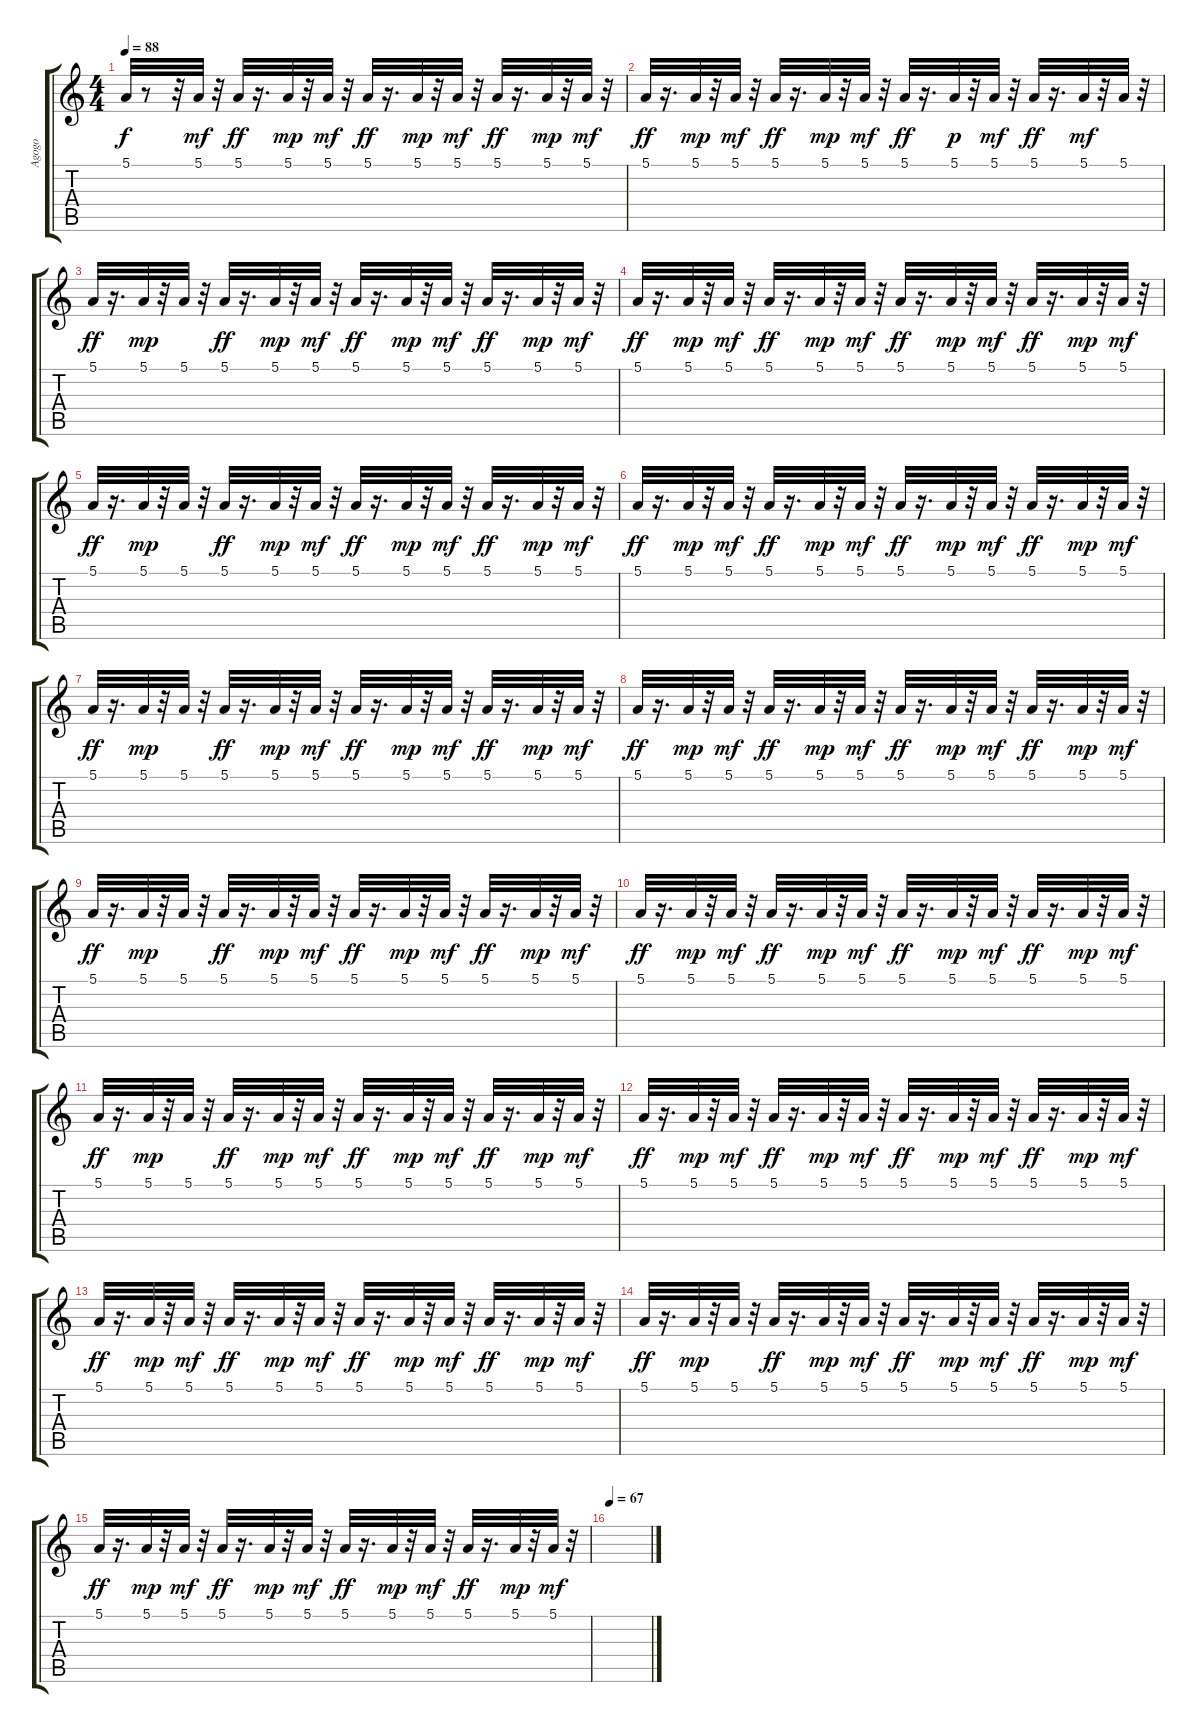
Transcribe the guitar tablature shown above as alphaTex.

\track ("Agogo" "Agogo") {instrument agogo}
\staff {score tabs}
\tuning (E4 B3 G3 D3 A2 E2) {hide}
\ts (4 4)
\tempo 88
\clef g2
\ks c
5.1.32{dy f} r.8 r.32 5.1.32{dy mf} r.32 5.1.32{dy ff} r.16{d} 5.1.32{dy mp} r.32 5.1.32{dy mf} r.32 5.1.32{dy ff} r.16{d} 5.1.32{dy mp} r.32 5.1.32{dy mf} r.32 5.1.32{dy ff} r.16{d} 5.1.32{dy mp} r.32 5.1.32{dy mf} r.32 |
5.1.32{dy ff} r.16{d} 5.1.32{dy mp} r.32 5.1.32{dy mf} r.32 5.1.32{dy ff} r.16{d} 5.1.32{dy mp} r.32 5.1.32{dy mf} r.32 5.1.32{dy ff} r.16{d} 5.1.32{dy p} r.32 5.1.32{dy mf} r.32 5.1.32{dy ff} r.16{d} 5.1.32{dy mf} r.32 5.1.32 r.32 |
5.1.32{dy ff} r.16{d} 5.1.32{dy mp} r.32 5.1.32 r.32 5.1.32{dy ff} r.16{d} 5.1.32{dy mp} r.32 5.1.32{dy mf} r.32 5.1.32{dy ff} r.16{d} 5.1.32{dy mp} r.32 5.1.32{dy mf} r.32 5.1.32{dy ff} r.16{d} 5.1.32{dy mp} r.32 5.1.32{dy mf} r.32 |
5.1.32{dy ff} r.16{d} 5.1.32{dy mp} r.32 5.1.32{dy mf} r.32 5.1.32{dy ff} r.16{d} 5.1.32{dy mp} r.32 5.1.32{dy mf} r.32 5.1.32{dy ff} r.16{d} 5.1.32{dy mp} r.32 5.1.32{dy mf} r.32 5.1.32{dy ff} r.16{d} 5.1.32{dy mp} r.32 5.1.32{dy mf} r.32 |
5.1.32{dy ff} r.16{d} 5.1.32{dy mp} r.32 5.1.32 r.32 5.1.32{dy ff} r.16{d} 5.1.32{dy mp} r.32 5.1.32{dy mf} r.32 5.1.32{dy ff} r.16{d} 5.1.32{dy mp} r.32 5.1.32{dy mf} r.32 5.1.32{dy ff} r.16{d} 5.1.32{dy mp} r.32 5.1.32{dy mf} r.32 |
5.1.32{dy ff} r.16{d} 5.1.32{dy mp} r.32 5.1.32{dy mf} r.32 5.1.32{dy ff} r.16{d} 5.1.32{dy mp} r.32 5.1.32{dy mf} r.32 5.1.32{dy ff} r.16{d} 5.1.32{dy mp} r.32 5.1.32{dy mf} r.32 5.1.32{dy ff} r.16{d} 5.1.32{dy mp} r.32 5.1.32{dy mf} r.32 |
5.1.32{dy ff} r.16{d} 5.1.32{dy mp} r.32 5.1.32 r.32 5.1.32{dy ff} r.16{d} 5.1.32{dy mp} r.32 5.1.32{dy mf} r.32 5.1.32{dy ff} r.16{d} 5.1.32{dy mp} r.32 5.1.32{dy mf} r.32 5.1.32{dy ff} r.16{d} 5.1.32{dy mp} r.32 5.1.32{dy mf} r.32 |
5.1.32{dy ff} r.16{d} 5.1.32{dy mp} r.32 5.1.32{dy mf} r.32 5.1.32{dy ff} r.16{d} 5.1.32{dy mp} r.32 5.1.32{dy mf} r.32 5.1.32{dy ff} r.16{d} 5.1.32{dy mp} r.32 5.1.32{dy mf} r.32 5.1.32{dy ff} r.16{d} 5.1.32{dy mp} r.32 5.1.32{dy mf} r.32 |
5.1.32{dy ff} r.16{d} 5.1.32{dy mp} r.32 5.1.32 r.32 5.1.32{dy ff} r.16{d} 5.1.32{dy mp} r.32 5.1.32{dy mf} r.32 5.1.32{dy ff} r.16{d} 5.1.32{dy mp} r.32 5.1.32{dy mf} r.32 5.1.32{dy ff} r.16{d} 5.1.32{dy mp} r.32 5.1.32{dy mf} r.32 |
5.1.32{dy ff} r.16{d} 5.1.32{dy mp} r.32 5.1.32{dy mf} r.32 5.1.32{dy ff} r.16{d} 5.1.32{dy mp} r.32 5.1.32{dy mf} r.32 5.1.32{dy ff} r.16{d} 5.1.32{dy mp} r.32 5.1.32{dy mf} r.32 5.1.32{dy ff} r.16{d} 5.1.32{dy mp} r.32 5.1.32{dy mf} r.32 |
5.1.32{dy ff} r.16{d} 5.1.32{dy mp} r.32 5.1.32 r.32 5.1.32{dy ff} r.16{d} 5.1.32{dy mp} r.32 5.1.32{dy mf} r.32 5.1.32{dy ff} r.16{d} 5.1.32{dy mp} r.32 5.1.32{dy mf} r.32 5.1.32{dy ff} r.16{d} 5.1.32{dy mp} r.32 5.1.32{dy mf} r.32 |
5.1.32{dy ff} r.16{d} 5.1.32{dy mp} r.32 5.1.32{dy mf} r.32 5.1.32{dy ff} r.16{d} 5.1.32{dy mp} r.32 5.1.32{dy mf} r.32 5.1.32{dy ff} r.16{d} 5.1.32{dy mp} r.32 5.1.32{dy mf} r.32 5.1.32{dy ff} r.16{d} 5.1.32{dy mp} r.32 5.1.32{dy mf} r.32 |
5.1.32{dy ff} r.16{d} 5.1.32{dy mp} r.32 5.1.32{dy mf} r.32 5.1.32{dy ff} r.16{d} 5.1.32{dy mp} r.32 5.1.32{dy mf} r.32 5.1.32{dy ff} r.16{d} 5.1.32{dy mp} r.32 5.1.32{dy mf} r.32 5.1.32{dy ff} r.16{d} 5.1.32{dy mp} r.32 5.1.32{dy mf} r.32 |
5.1.32{dy ff} r.16{d} 5.1.32{dy mp} r.32 5.1.32 r.32 5.1.32{dy ff} r.16{d} 5.1.32{dy mp} r.32 5.1.32{dy mf} r.32 5.1.32{dy ff} r.16{d} 5.1.32{dy mp} r.32 5.1.32{dy mf} r.32 5.1.32{dy ff} r.16{d} 5.1.32{dy mp} r.32 5.1.32{dy mf} r.32 |
5.1.32{dy ff} r.16{d} 5.1.32{dy mp} r.32 5.1.32{dy mf} r.32 5.1.32{dy ff} r.16{d} 5.1.32{dy mp} r.32 5.1.32{dy mf} r.32 5.1.32{dy ff} r.16{d} 5.1.32{dy mp} r.32 5.1.32{dy mf} r.32 5.1.32{dy ff} r.16{d} 5.1.32{dy mp} r.32 5.1.32{dy mf} r.32 |
\tempo 67
